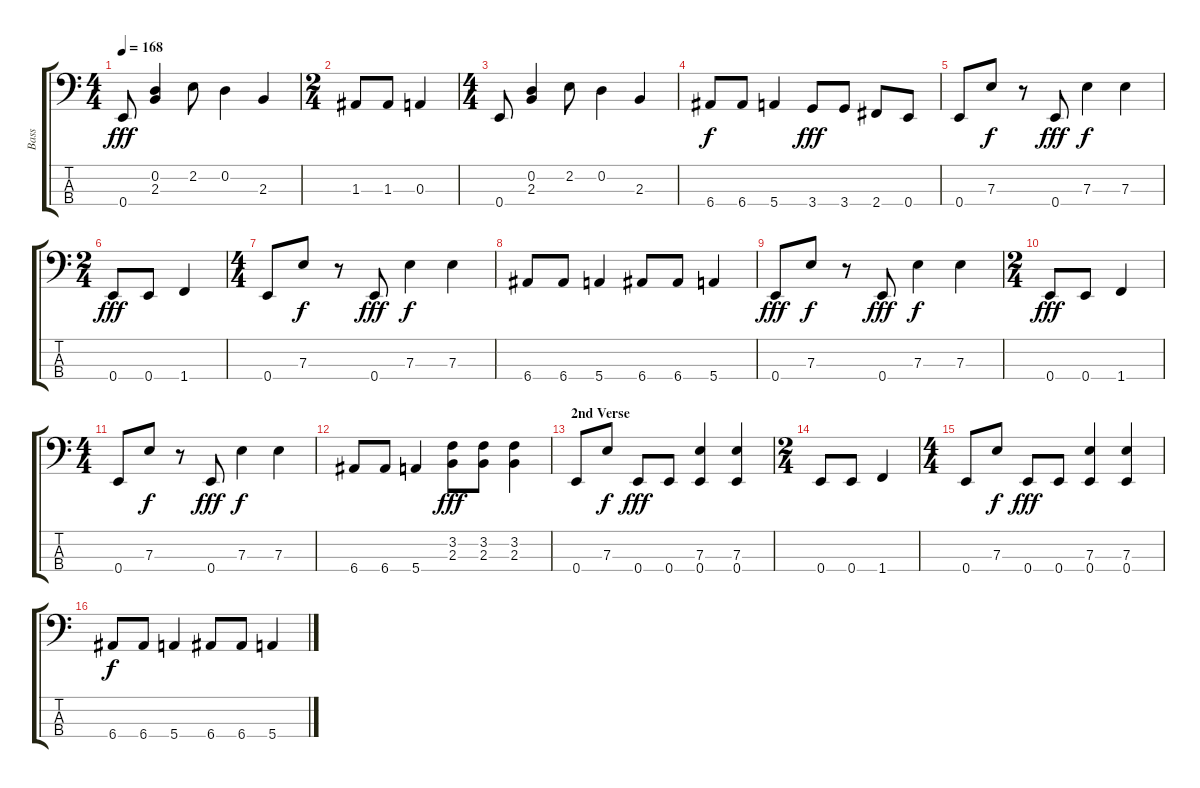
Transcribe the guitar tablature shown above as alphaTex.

\track ("Bass" "Bass") {instrument electricbasspick}
\staff {score tabs}
\tuning (G2 D2 A1 E1) {hide}
\ts (4 4)
\tempo 168
\clef f4
\ks c
0.4.8{dy fff} (0.2 2.3).4 2.2.8 0.2.4 2.3.4 |
\ts (2 4)
1.3.8 1.3.8 0.3.4 |
\ts (4 4)
0.4.8 (0.2 2.3).4 2.2.8 0.2.4 2.3.4 |
6.4.8{dy f} 6.4.8 5.4.4 3.4.8{dy fff} 3.4.8 2.4.8 0.4.8 |
0.4.8 7.3.8{dy f} r.8 0.4.8{dy fff} 7.3.4{dy f} 7.3.4 |
\ts (2 4)
0.4.8{dy fff} 0.4.8 1.4.4 |
\ts (4 4)
0.4.8 7.3.8{dy f} r.8 0.4.8{dy fff} 7.3.4{dy f} 7.3.4 |
6.4.8 6.4.8 5.4.4 6.4.8 6.4.8 5.4.4 |
0.4.8{dy fff} 7.3.8{dy f} r.8 0.4.8{dy fff} 7.3.4{dy f} 7.3.4 |
\ts (2 4)
0.4.8{dy fff} 0.4.8 1.4.4 |
\ts (4 4)
0.4.8 7.3.8{dy f} r.8 0.4.8{dy fff} 7.3.4{dy f} 7.3.4 |
6.4.8 6.4.8 5.4.4 (3.2 2.3).8{dy fff} (3.2 2.3).8 (3.2 2.3).4 |
\section ("" "2nd Verse")
0.4.8 7.3.8{dy f} 0.4.8{dy fff} 0.4.8 (7.3 0.4).4 (7.3 0.4).4 |
\ts (2 4)
0.4.8 0.4.8 1.4.4 |
\ts (4 4)
0.4.8 7.3.8{dy f} 0.4.8{dy fff} 0.4.8 (7.3 0.4).4 (7.3 0.4).4 |
6.4.8{dy f} 6.4.8 5.4.4 6.4.8 6.4.8 5.4.4
